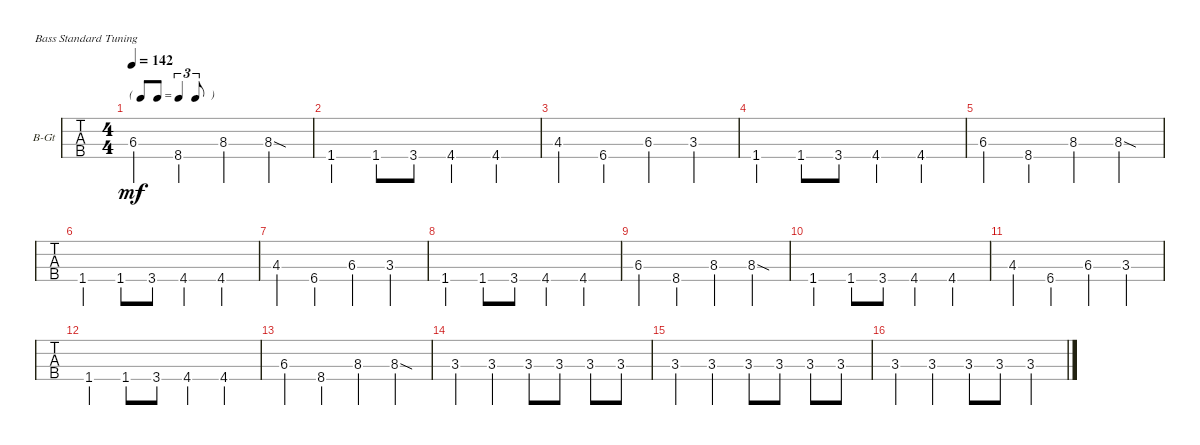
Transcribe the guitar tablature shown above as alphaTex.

\defaultSystemsLayout 4
\bracketExtendMode groupsimilarinstruments
\firstSystemTrackNameOrientation horizontal
\otherSystemsTrackNameOrientation horizontal
\track ("Bass Guitar (Mike Dirnt)" "B-Gt") {instrument electricbassfinger}
\staff {tabs}
\tuning (G2 D2 A1 E1)
\ts (4 4)
\tf triplet8th
\tempo 142
\clef f4
\ks c
6.3.4{dy mf beam invert} 8.4.4 8.3.4{beam invert} 8.3{sod}.4{beam invert} |
1.4.4 1.4.8 3.4.8 4.4.4 4.4.4 |
4.3.4 6.4.4 6.3.4 3.3.4{beam invert} |
1.4.4 1.4.8 3.4.8 4.4.4 4.4.4 |
6.3.4{beam invert} 8.4.4 8.3.4{beam invert} 8.3{sod}.4{beam invert} |
1.4.4 1.4.8 3.4.8 4.4.4 4.4.4 |
4.3.4 6.4.4 6.3.4 3.3.4{beam invert} |
1.4.4 1.4.8 3.4.8 4.4.4 4.4.4 |
6.3.4{beam invert} 8.4.4 8.3.4{beam invert} 8.3{sod}.4{beam invert} |
1.4.4 1.4.8 3.4.8 4.4.4 4.4.4 |
4.3.4 6.4.4 6.3.4 3.3.4{beam invert} |
1.4.4 1.4.8 3.4.8 4.4.4 4.4.4 |
6.3.4{beam invert} 8.4.4 8.3.4{beam invert} 8.3{sod}.4{beam invert} |
3.3.4 3.3.4 3.3.8 3.3.8 3.3.8 3.3.8 |
3.3.4 3.3.4 3.3.8 3.3.8 3.3.8 3.3.8 |
3.3.4 3.3.4 3.3.8 3.3.8 3.3{ss}.4
